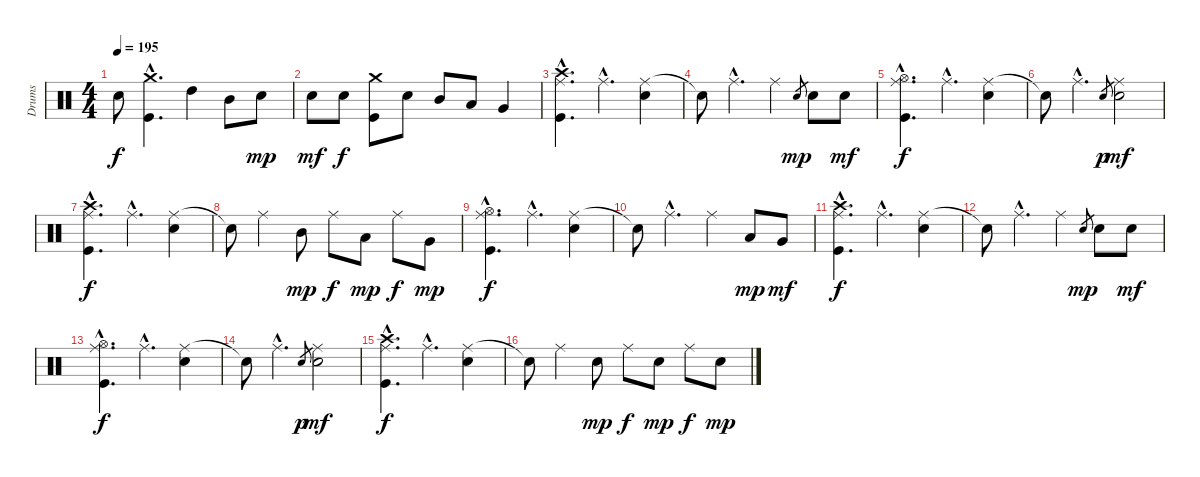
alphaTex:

\track ("Drums" "Drums") {instrument percussion}
\staff {score}
\articulation defaults
\ts (4 4)
\tempo 195
\clef neutral
\ks c "Electric Snare (hit)".8{dy f}
("Crash medium (hit)"{hac} "Kick (hit)"{hac}).4{d} "High Tom (hit)".4 "Mid Tom (hit)".8 "Electric Snare (hit)".8{dy mp} |
"Electric Snare (hit)".8{dy mf} "Electric Snare (hit)".8{dy f} ("Crash medium (hit)" "Kick (hit)").8 "Electric Snare (hit)".8 "Mid Tom (hit)".8 "Low Tom (hit)".8 "Very Low Tom (hit)".4 |
("Crash high (hit)"{hac} "Ride (middle)"{hac} "Kick (hit)"{hac}).4{d} "Ride (middle)"{hac}.4{d} ("Ride (middle)" "Electric Snare (hit)").4 |
"Snare (hit)"{t}.8 "Ride (middle)"{hac}.4{d} "Ride (middle)".4 "Electric Snare (hit)".8{gr dy mp} "Electric Snare (hit)".8 "Electric Snare (hit)".8{dy mf} |
("Hi-Hat (open)"{hac} "Ride (middle)"{hac} "Kick (hit)"{hac}).4{d dy f} "Ride (middle)"{hac}.4{d} ("Ride (middle)" "Electric Snare (hit)").4 |
"Snare (hit)"{t}.8 "Ride (middle)"{hac}.4{d} "Electric Snare (hit)".8{gr dy p} ("Ride (middle)" "Electric Snare (hit)").2{dy mf} |
("Crash high (hit)"{hac} "Ride (middle)"{hac} "Kick (hit)"{hac}).4{d dy f} "Ride (middle)"{hac}.4{d} ("Ride (middle)" "Electric Snare (hit)").4 |
"Snare (hit)"{t}.8 "Ride (middle)".4 "Mid Tom (hit)".8{dy mp} "Ride (middle)".8{dy f} "Low Tom (hit)".8{dy mp} "Ride (middle)".8{dy f} "Very Low Tom (hit)".8{dy mp} |
("Hi-Hat (open)"{hac} "Ride (middle)"{hac} "Kick (hit)"{hac}).4{d dy f} "Ride (middle)"{hac}.4{d} ("Ride (middle)" "Electric Snare (hit)").4 |
"Snare (hit)"{t}.8 "Ride (middle)"{hac}.4{d} "Ride (middle)".4 "Low Tom (hit)".8{dy mp} "Very Low Tom (hit)".8{dy mf} |
("Crash high (hit)"{hac} "Ride (middle)"{hac} "Kick (hit)"{hac}).4{d dy f} "Ride (middle)"{hac}.4{d} ("Ride (middle)" "Electric Snare (hit)").4 |
"Snare (hit)"{t}.8 "Ride (middle)"{hac}.4{d} "Ride (middle)".4 "Electric Snare (hit)".8{gr dy mp} "Electric Snare (hit)".8 "Electric Snare (hit)".8{dy mf} |
("Hi-Hat (open)"{hac} "Ride (middle)"{hac} "Kick (hit)"{hac}).4{d dy f} "Ride (middle)"{hac}.4{d} ("Ride (middle)" "Electric Snare (hit)").4 |
"Snare (hit)"{t}.8 "Ride (middle)"{hac}.4{d} "Electric Snare (hit)".8{gr dy p} ("Ride (middle)" "Electric Snare (hit)").2{dy mf} |
("Crash high (hit)"{hac} "Ride (middle)"{hac} "Kick (hit)"{hac}).4{d dy f} "Ride (middle)"{hac}.4{d} ("Ride (middle)" "Electric Snare (hit)").4 |
"Snare (hit)"{t}.8 "Ride (middle)".4 "Electric Snare (hit)".8{dy mp} "Ride (middle)".8{dy f} "Electric Snare (hit)".8{dy mp} "Ride (middle)".8{dy f} "Electric Snare (hit)".8{dy mp}
